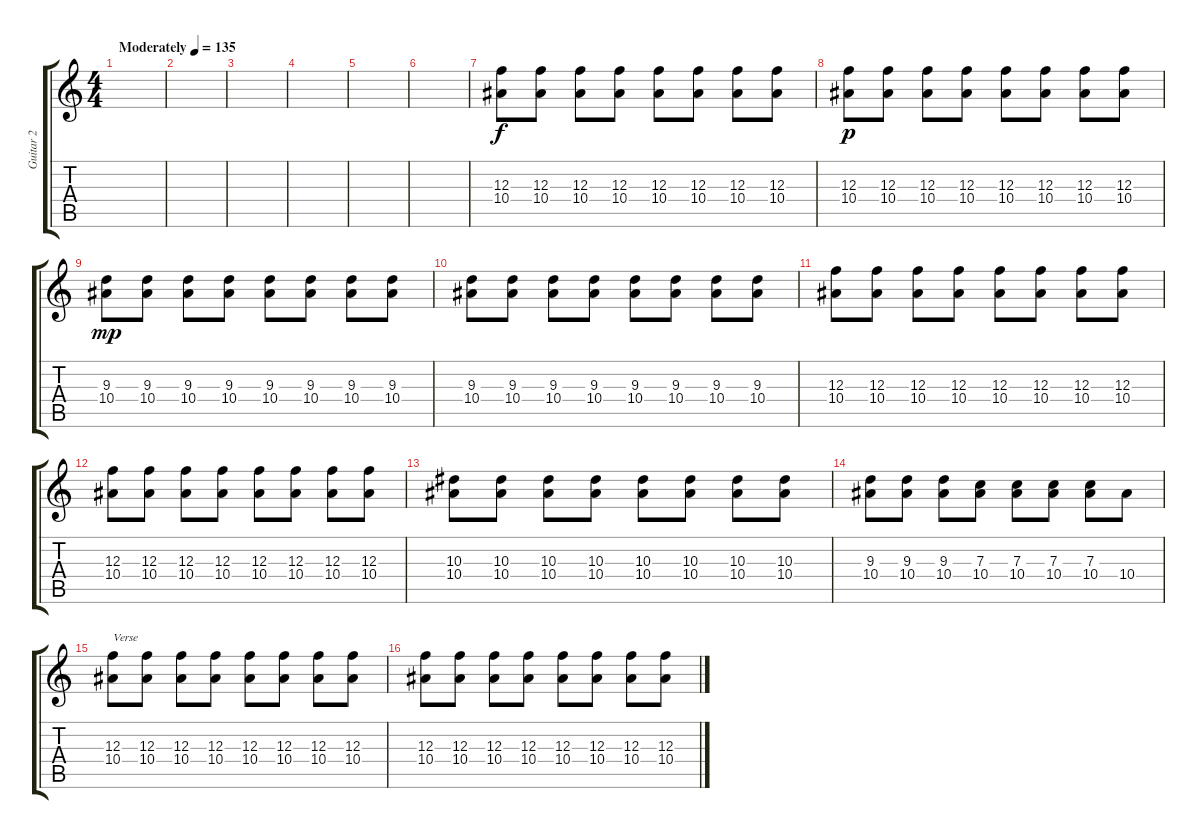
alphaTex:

\track ("Guitar 2" "Guitar 2") {instrument electricguitarclean}
\staff {score tabs}
\tuning (D4 A3 F3 C3 G2 C2) {hide}
\ts (4 4)
\tempo (135 "Moderately")
\clef g2
\ks c
|
|
|
|
|
|
(12.3 10.4).8 (12.3 10.4).8 (12.3 10.4).8 (12.3 10.4).8 (12.3 10.4).8 (12.3 10.4).8 (12.3 10.4).8 (12.3 10.4).8 |
(12.3 10.4).8{dy p} (12.3 10.4).8 (12.3 10.4).8 (12.3 10.4).8 (12.3 10.4).8 (12.3 10.4).8 (12.3 10.4).8 (12.3 10.4).8 |
(9.3 10.4).8{dy mp} (9.3 10.4).8 (9.3 10.4).8 (9.3 10.4).8 (9.3 10.4).8 (9.3 10.4).8 (9.3 10.4).8 (9.3 10.4).8 |
(9.3 10.4).8 (9.3 10.4).8 (9.3 10.4).8 (9.3 10.4).8 (9.3 10.4).8 (9.3 10.4).8 (9.3 10.4).8 (9.3 10.4).8 |
(12.3 10.4).8 (12.3 10.4).8 (12.3 10.4).8 (12.3 10.4).8 (12.3 10.4).8 (12.3 10.4).8 (12.3 10.4).8 (12.3 10.4).8 |
(12.3 10.4).8 (12.3 10.4).8 (12.3 10.4).8 (12.3 10.4).8 (12.3 10.4).8 (12.3 10.4).8 (12.3 10.4).8 (12.3 10.4).8 |
(10.3 10.4).8 (10.3 10.4).8 (10.3 10.4).8 (10.3 10.4).8 (10.3 10.4).8 (10.3 10.4).8 (10.3 10.4).8 (10.3 10.4).8 |
(9.3 10.4).8 (9.3 10.4).8 (9.3 10.4).8 (7.3 10.4).8 (7.3 10.4).8 (7.3 10.4).8 (7.3 10.4).8 10.4.8 |
(12.3 10.4).8{txt "Verse"} (12.3 10.4).8 (12.3 10.4).8 (12.3 10.4).8 (12.3 10.4).8 (12.3 10.4).8 (12.3 10.4).8 (12.3 10.4).8 |
(12.3 10.4).8 (12.3 10.4).8 (12.3 10.4).8 (12.3 10.4).8 (12.3 10.4).8 (12.3 10.4).8 (12.3 10.4).8 (12.3 10.4).8
